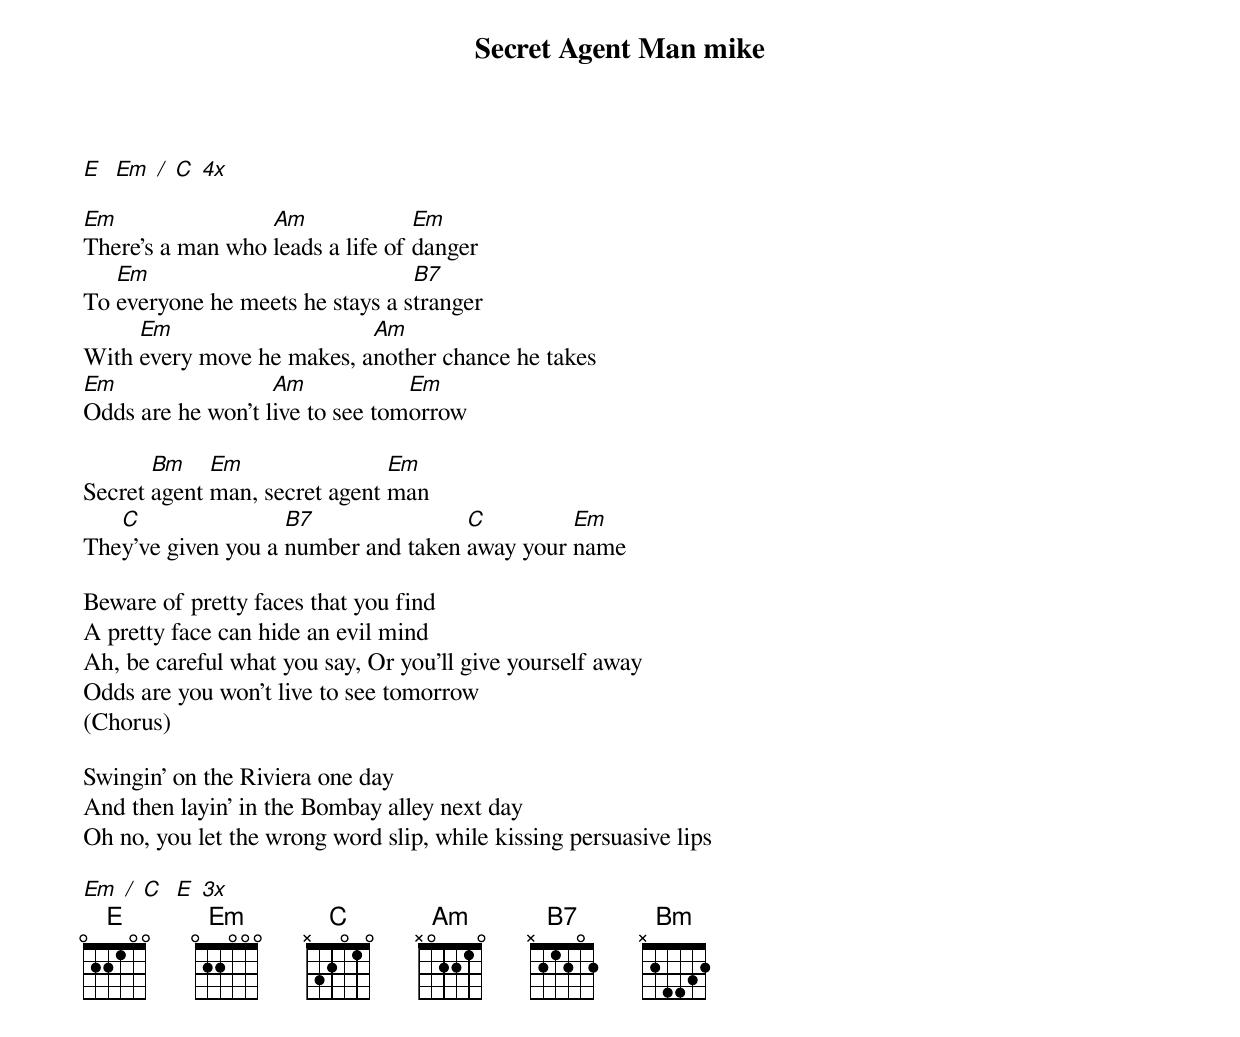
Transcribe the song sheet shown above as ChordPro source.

{title:Secret Agent Man mike}

[E]  [Em] [/] [C] [4x]

[Em]There’s a man who [Am]leads a life of [Em]danger
To [Em]everyone he meets he stays a s[B7]tranger
With [Em]every move he makes, a[Am]nother chance he takes
[Em]Odds are he won't l[Am]ive to see tom[Em]orrow

Secret [Bm]agent [Em]man, secret agent [Em]man
The[C]y’ve given you a [B7]number and taken [C]away your [Em]name

Beware of pretty faces that you find
A pretty face can hide an evil mind
Ah, be careful what you say, Or you'll give yourself away
Odds are you won't live to see tomorrow
(Chorus)

Swingin' on the Riviera one day
And then layin' in the Bombay alley next day
Oh no, you let the wrong word slip, while kissing persuasive lips

[Em] [/] [C]  [E] [3x]
